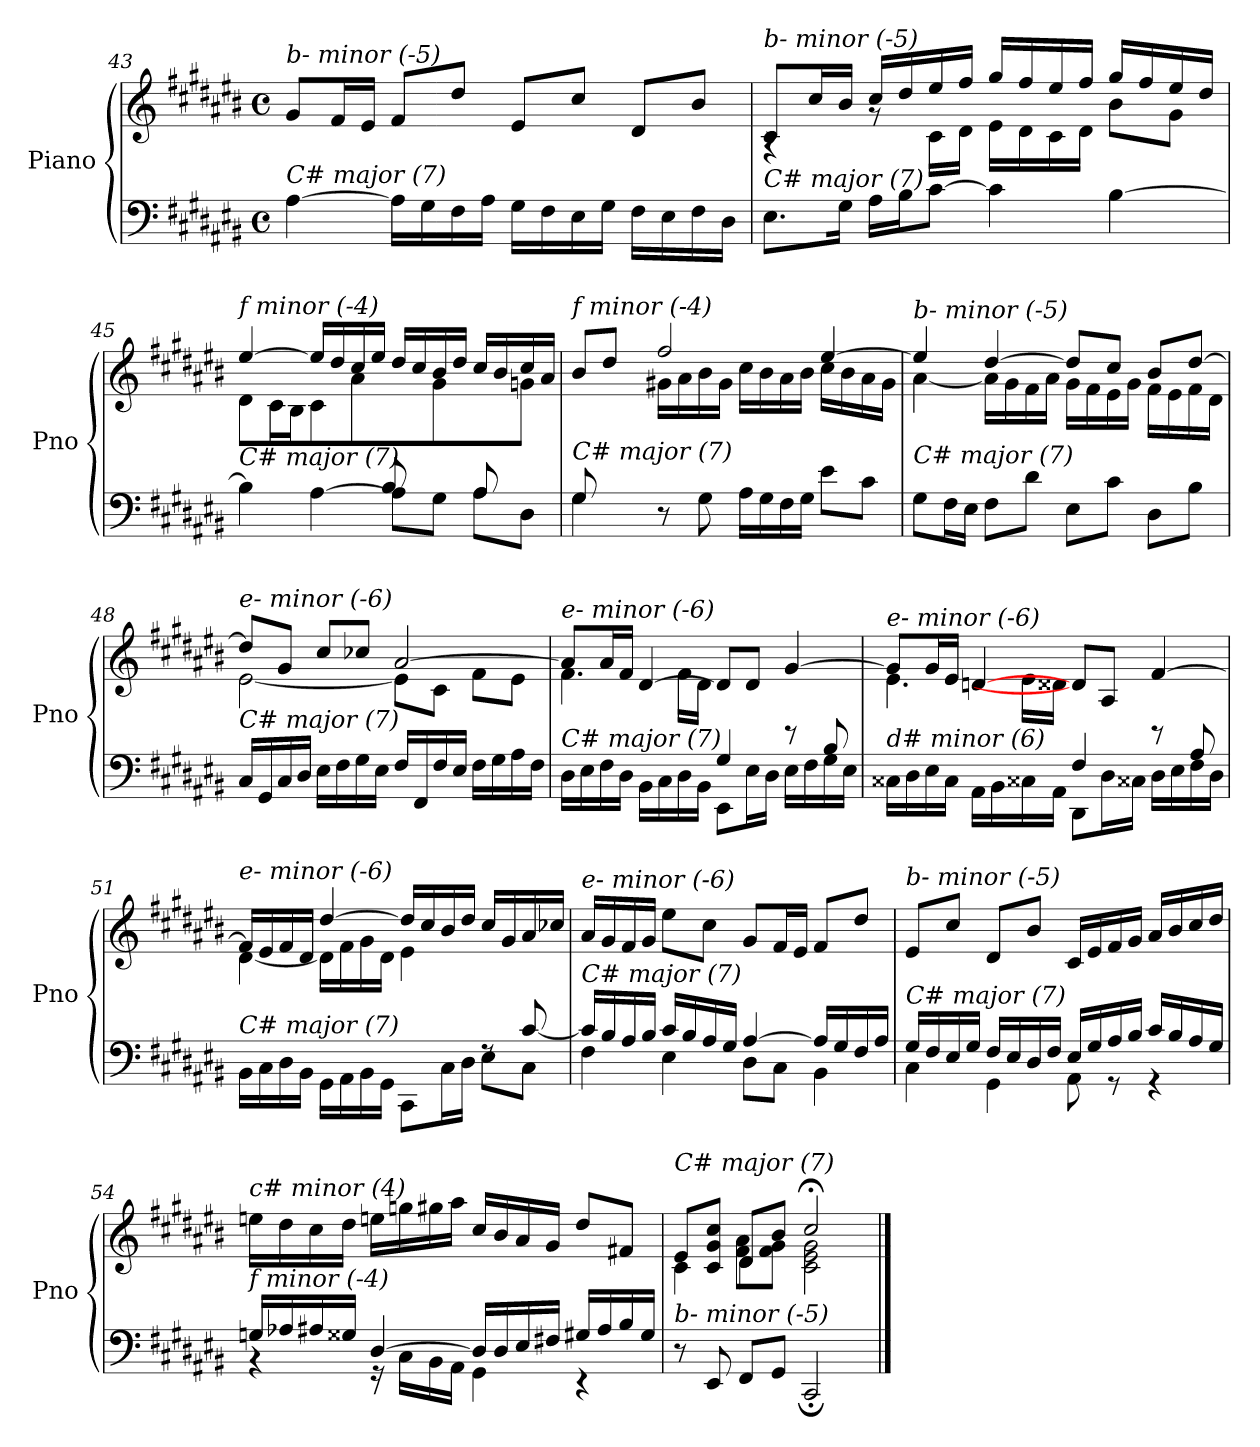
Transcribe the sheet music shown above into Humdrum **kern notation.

**kern	**kern
*part1	*part1
*staff2	*staff1
*I"Piano	*
*I'Pno	*
!!LO:LB:g=z
*clefF4	*clefG2
*k[f#c#g#d#a#e#b#]	*k[f#c#g#d#a#e#b#]
*M4/4	*M4/4
*met(c)	*met(c)
=43	=43
!	!LO:TX:i:t=b- minor (-5)
!LO:TX:i:t=C# major (7)	!
[4A#\	8g#/L
.	16f#/L
.	16e#/JJ
16A#\LL]	8f#/L
16G#\	.
16F#\	8dd#/J
16A#\JJ	.
16G#\LL	8e#/L
16F#\	.
16E#\	8cc#/J
16G#\JJ	.
16F#\LL	8d#/L
16E#\	.
16F#\	8b#/J
16D#\JJ	.
=44	=44
*	*^
!	!LO:TX:i:t=b- minor (-5)	!
!LO:TX:i:t=C# major (7)	!	!
8.E#\L	8c#/L	4rA
.	16cc#/L	.
16G#\Jk	16b#/JJ	.
16A#\LL	16cc#/LL	8rg
16B#\J	16dd#/	.
[8c#\J	16ee#/	16c#\LL
.	16ff#/JJ	16d#\JJ
4c#\]	16gg#/LL	16e#\LL
.	16ff#/	16d#\
.	16ee#/	16c#\
.	16ff#/JJ	16d#\JJ
[4B#\	16gg#/LL	8b#\L
.	16ff#/	.
.	16ee#/	8g#\J
.	16dd#/JJ	.
=45	=45	=45
*^	*	*
!	!	!LO:TX:i:t=f minor (-4)	!
!LO:TX:i:t=C# major (7)	!	!	!
4B#\]	2ryy	[4ee#/	8d#\L
.	.	.	16c#\L
.	.	.	16B#\JJ
[4A#\	.	16ee#/LL]	8c#\L
.	.	16dd#/	.
.	.	16cc#/	8a#\J
.	.	16ee#/JJ	.
8A#\L]	8B#/L	16dd#/LL	8ryy
.	.	16cc#/	.
8G#\J	8ryy	16b#/	8g#\J
.	.	16dd#/JJ	.
8A#\L	8A#/L	16cc#/LL	8ryy
.	.	16b#/	.
8D#\J	8ryy	16cc#/	8gni\J
.	.	16a#/JJ	.
!!LO:LB:g=z	!!
=46	=46	=46	=46
!	!	!LO:TX:i:t=f minor (-4)	!
!LO:TX:i:t=C# major (7)	!	!	!
8G#/L	4G#\	8b#/L	8ryy
2..ryy	.	8dd#/J	16g#\L
.	.	.	16gni\JJ
.	8r	2ff#/	16g#\LL
.	.	.	16a#\
.	8G#\	.	16b#\
.	.	.	16g#\JJ
.	16A#\LL	.	16cc#\LL
.	16G#\	.	16b#\
.	16F#\	.	16a#\
.	16G#\JJ	.	16b#\JJ
.	8e#\L	[4ee#/	16cc#\LL
.	.	.	16b#\
.	8c#\J	.	16a#\
.	.	.	16g#\JJ
*v	*v	*	*
=47	=47	=47
!	!LO:TX:i:t=b- minor (-5)	!
!LO:TX:i:t=C# major (7)	!	!
8G#\L	4ee#/]	[4a#\
16F#\L	.	.
16E#\JJ	.	.
8F#\L	[4dd#/	16a#\LL]
.	.	16g#\
8d#\J	.	16f#\
.	.	16a#\JJ
8E#\L	8dd#/L]	16g#\LL
.	.	16f#\
8c#\J	8cc#/J	16e#\
.	.	16g#\JJ
8D#\L	8b#/L	16f#\LL
.	.	16e#\
8B#\J	[8dd#/J	16f#\
.	.	16d#\JJ
=48	=48	=48
!	!LO:TX:i:t=e- minor (-6)	!
!LO:TX:i:t=C# major (7)	!	!
16C#/LL	8dd#/L]	[2e#\
16GG#/	.	.
16C#/	8g#/J	.
16D#/JJ	.	.
16E#\LL	8cc#/L	.
16F#\	.	.
16G#\	8cc-Xi/J	.
16E#\JJ	.	.
16F#/LL	[2a#/	8e#\L]
16FF#/	.	.
16F#/	.	8c#\J
16E#/JJ	.	.
16F#\LL	.	8f#\L
16G#\	.	.
16A#\	.	8e#\J
16F#\JJ	.	.
!!LO:PB:g=z	!!
=49	=49	=49
*^	*	*
!	!	!LO:TX:i:t=e- minor (-6)	!
!LO:TX:i:t=C# major (7)	!	!	!
2ryy	16D#\LL	8a#/L]	4.f#\
.	16E#\	.	.
.	16F#\	16a#/L	.
.	16D#\JJ	16f#/JJ	.
.	16BB#\LL	[4d#/	.
.	16C#\	.	.
.	16D#\	.	16f#\LL
.	16BB#\JJ	.	16d#\JJ
4G#/	8EE#\L	8d#/L]	4ryy
.	16E#\L	8d#/J	.
.	16D#\JJ	.	.
8ryy	16E#\LL	[4g#/	8rBB
.	16F#\	.	.
8B#/	16G#\	.	8ryy
.	16E#\JJ	.	.
=50	=50	=50	=50
!	!	!LO:TX:i:t=e- minor (-6)	!
!LO:TX:i:t=d# minor (6)	!	!	!
2ryy	16C##X\LL	8g#/L]	4.e#\
.	16D#\	.	.
.	16E#\	16g#/L	.
.	16C##\JJ	16e#/JJ	.
.	16AA#\LL	[4dni/	.
.	16BB#\	.	.
.	16C##X\	.	16e#\LL
.	16AA#\JJ	.	16d##Xi\JJ
4F#/	8DD#\L	8d##i/L]	4ryy
.	16D#\L	8A#/J	.
.	16C##X\JJ	.	.
8ryy	16D#\LL	[4f#/	8rBB
.	16E#\	.	.
8A#/	16F#\	.	8ryy
.	16D#\JJ	.	.
=51	=51	=51	=51
*	*^	*	*^
!	!	!	!LO:TX:i:t=e- minor (-6)	!	!
!LO:TX:i:t=C# major (7)	!	!	!	!	!
2.ryy	16BB#\LL	2.ryy	16f#/LL]	[4d#\	2.ryy
.	16C#\	.	16e#/	.	.
.	16D#\	.	16f#/	.	.
.	16BB#\JJ	.	16d#/JJ	.	.
.	16GG#\LL	.	[4dd#/	16d#\LL]	.
.	16AA#\	.	.	16f#\	.
.	16BB#\	.	.	16g#\	.
.	16GG#\JJ	.	.	16d#\JJ	.
.	8CC#\L	.	16dd#/LL]	4e#\	.
.	.	.	16cc#/	.	.
.	16C#\L	.	16b#/	.	.
.	16D#\JJ	.	16dd#/JJ	.	.
4ryy	8rF	8E#\L	16cc#/LL	4ryy	4ryy
.	.	.	16g#/	.	.
.	[8c#/	8C#\J	16a#/	.	.
.	.	.	16cc-Xi/JJ	.	.
*	*v	*v	*	*	*
*	*	*v	*v	*v
!!LO:LB:g=z
=52	=52	=52
!	!	!LO:TX:i:t=e- minor (-6)
!LO:TX:i:t=C# major (7)	!	!
16c#/LL]	4F#\	16a#/LL
16B#/	.	16g#/
16A#/	.	16f#/
16B#/JJ	.	16g#/JJ
16c#/LL	4E#\	8ee#\L
16B#/	.	.
16A#/	.	8cc#\J
16G#/JJ	.	.
[4A#/	8D#\L	8g#/L
.	8C#\J	16f#/L
.	.	16e#/JJ
16A#/LL]	4BB#\	8f#/L
16G#/	.	.
16F#/	.	8dd#/J
16A#/JJ	.	.
=53	=53	=53
!	!	!LO:TX:i:t=b- minor (-5)
!LO:TX:i:t=C# major (7)	!	!
16G#/LL	4C#\	8e#/L
16F#/	.	.
16E#/	.	8cc#/J
16G#/JJ	.	.
16F#/LL	4GG#\	8d#/L
16E#/	.	.
16D#/	.	8b#/J
16F#/JJ	.	.
16E#/LL	8AA#\	16c#/LL
16G#/	.	16e#/
16A#/	8r	16f#/
16B#/JJ	.	16g#/JJ
16c#/LL	4r	16a#/LL
16B#/	.	16b#/
16A#/	.	16cc#/
16G#/JJ	.	16dd#/JJ
!!LO:LB:g=z
=54	=54	=54
!	!	!LO:TX:i:t=c# minor (4)
!LO:TX:i:t=f minor (-4)	!	!
16Gni/LL	4r	16een\LL
16A-Xi/	.	16dd#\
16A#/	.	16cc#\
16G##i/JJ	.	16dd#\JJ
[4D#/	16r	16een\LL
.	16C#\LL	16ggni\
.	16BB#\	16gg#\
.	16AA#\JJ	16aa#\JJ
16D#/LL]	4GG#\	16cc#/LL
16D#/	.	16b#/
16E#/	.	16a#/
16F#X/JJ	.	16g#/JJ
16G#/LL	4r	8dd#/L
16A#/	.	.
16B#/	.	8f#X/J
16G#/JJ	.	.
=55	=55	=55
*	*	*^
*	*	*	*^
!	!	!LO:TX:i:t=C# major (7)	!	!
!LO:TX:i:t=b- minor (-5)	!	!	!	!
4ryy	8r	8e#/L	4c#\	4ryy
.	8EE#/	8c#/ 8g#/ 8cc#/J	.	.
4ryy	8FF#/L	8d#/L	8f#\ 8a#\L	4d#\
.	8GG#/J	8b#/J	8f#\ 8g#\J	.
2ryy	2CC#;/	2cc#;</	2c#\ 2e#\ 2g#\	2ryy
*v	*v	*	*	*
*	*v	*v	*v
==	==
*-	*-
